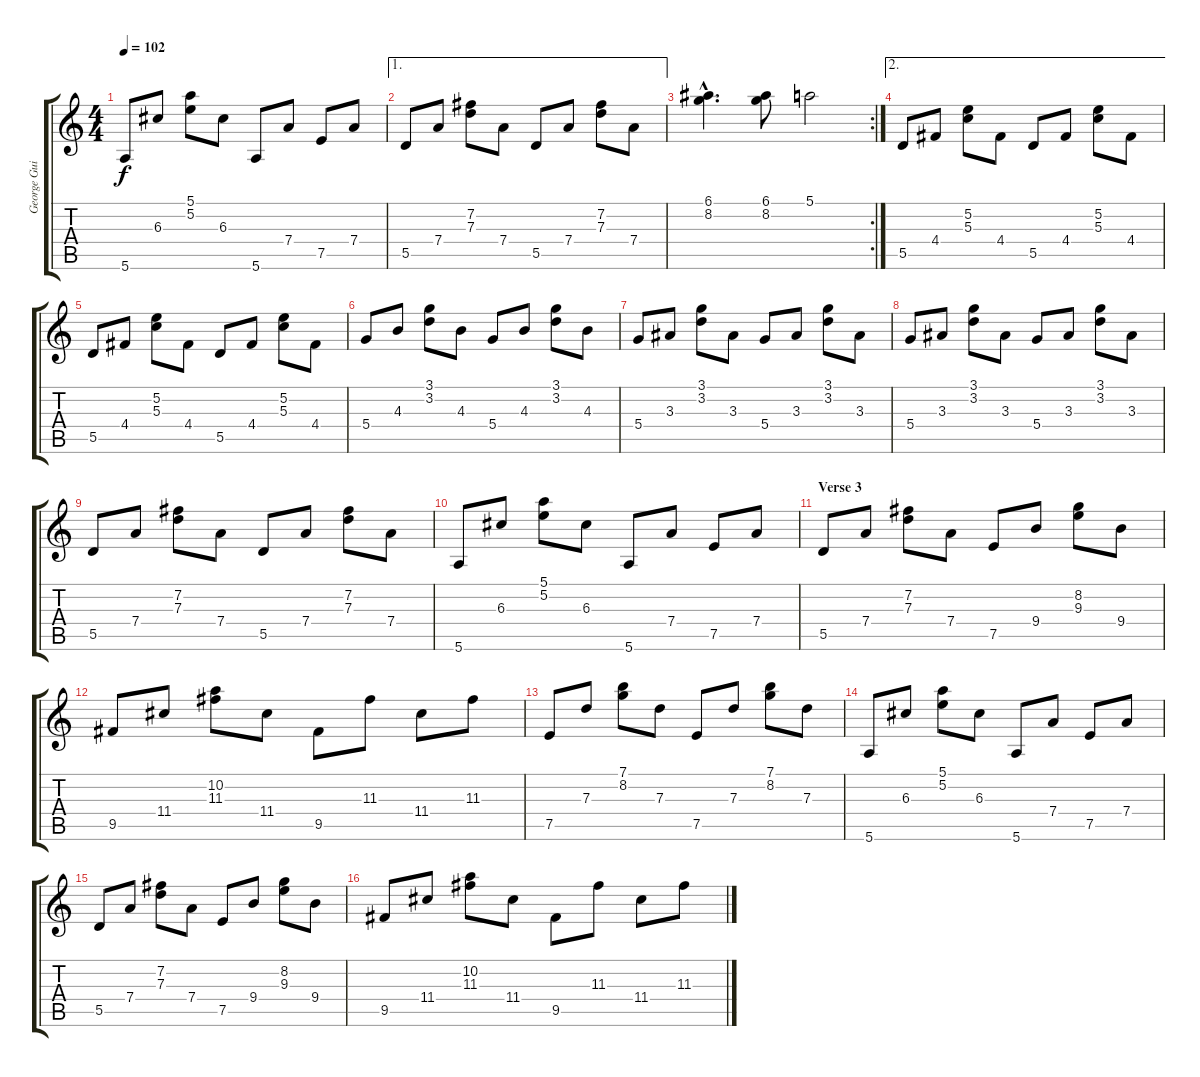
\track ("George Guitar" "George Gui") {instrument electricguitarclean}
\staff {score tabs}
\tuning (E4 B3 G3 D3 A2 E2) {hide}
\ts (4 4)
\tempo 102
\clef g2
\ks c
5.6.8{dy f} 6.3.8 (5.1 5.2).8 6.3.8 5.6.8 7.4.8 7.5.8 7.4.8 |
\ae 1
5.5.8 7.4.8 (7.2 7.3).8 7.4.8 5.5.8 7.4.8 (7.2 7.3).8 7.4.8 |
\rc 2
(6.1{hac} 8.2{hac}).4{d volume 16 balance 8} (6.1 8.2).8{volume 16} 5.1.2{volume 16} |
\ae 2
5.5.8 4.4.8 (5.2 5.3).8 4.4.8 5.5.8 4.4.8 (5.2 5.3).8 4.4.8 |
5.5.8 4.4.8 (5.2 5.3).8 4.4.8 5.5.8 4.4.8 (5.2 5.3).8 4.4.8 |
5.4.8 4.3.8 (3.1 3.2).8 4.3.8 5.4.8 4.3.8 (3.1 3.2).8 4.3.8 |
5.4.8 3.3.8 (3.1 3.2).8 3.3.8 5.4.8 3.3.8 (3.1 3.2).8 3.3.8 |
5.4.8 3.3.8 (3.1 3.2).8 3.3.8 5.4.8 3.3.8 (3.1 3.2).8 3.3.8 |
5.5.8 7.4.8 (7.2 7.3).8 7.4.8 5.5.8 7.4.8 (7.2 7.3).8 7.4.8 |
5.6.8 6.3.8 (5.1 5.2).8 6.3.8 5.6.8 7.4.8 7.5.8 7.4.8 |
\section ("" "Verse 3")
5.5.8 7.4.8 (7.2 7.3).8 7.4.8 7.5.8 9.4.8 (8.2 9.3).8 9.4.8 |
9.5.8 11.4.8 (10.2 11.3).8 11.4.8 9.5.8 11.3.8 11.4.8 11.3.8 |
7.5.8 7.3.8 (7.1 8.2).8 7.3.8 7.5.8 7.3.8 (7.1 8.2).8 7.3.8 |
5.6.8 6.3.8 (5.1 5.2).8 6.3.8 5.6.8 7.4.8 7.5.8 7.4.8 |
5.5.8 7.4.8 (7.2 7.3).8 7.4.8 7.5.8 9.4.8 (8.2 9.3).8 9.4.8 |
9.5.8 11.4.8 (10.2 11.3).8 11.4.8 9.5.8 11.3.8 11.4.8 11.3.8
